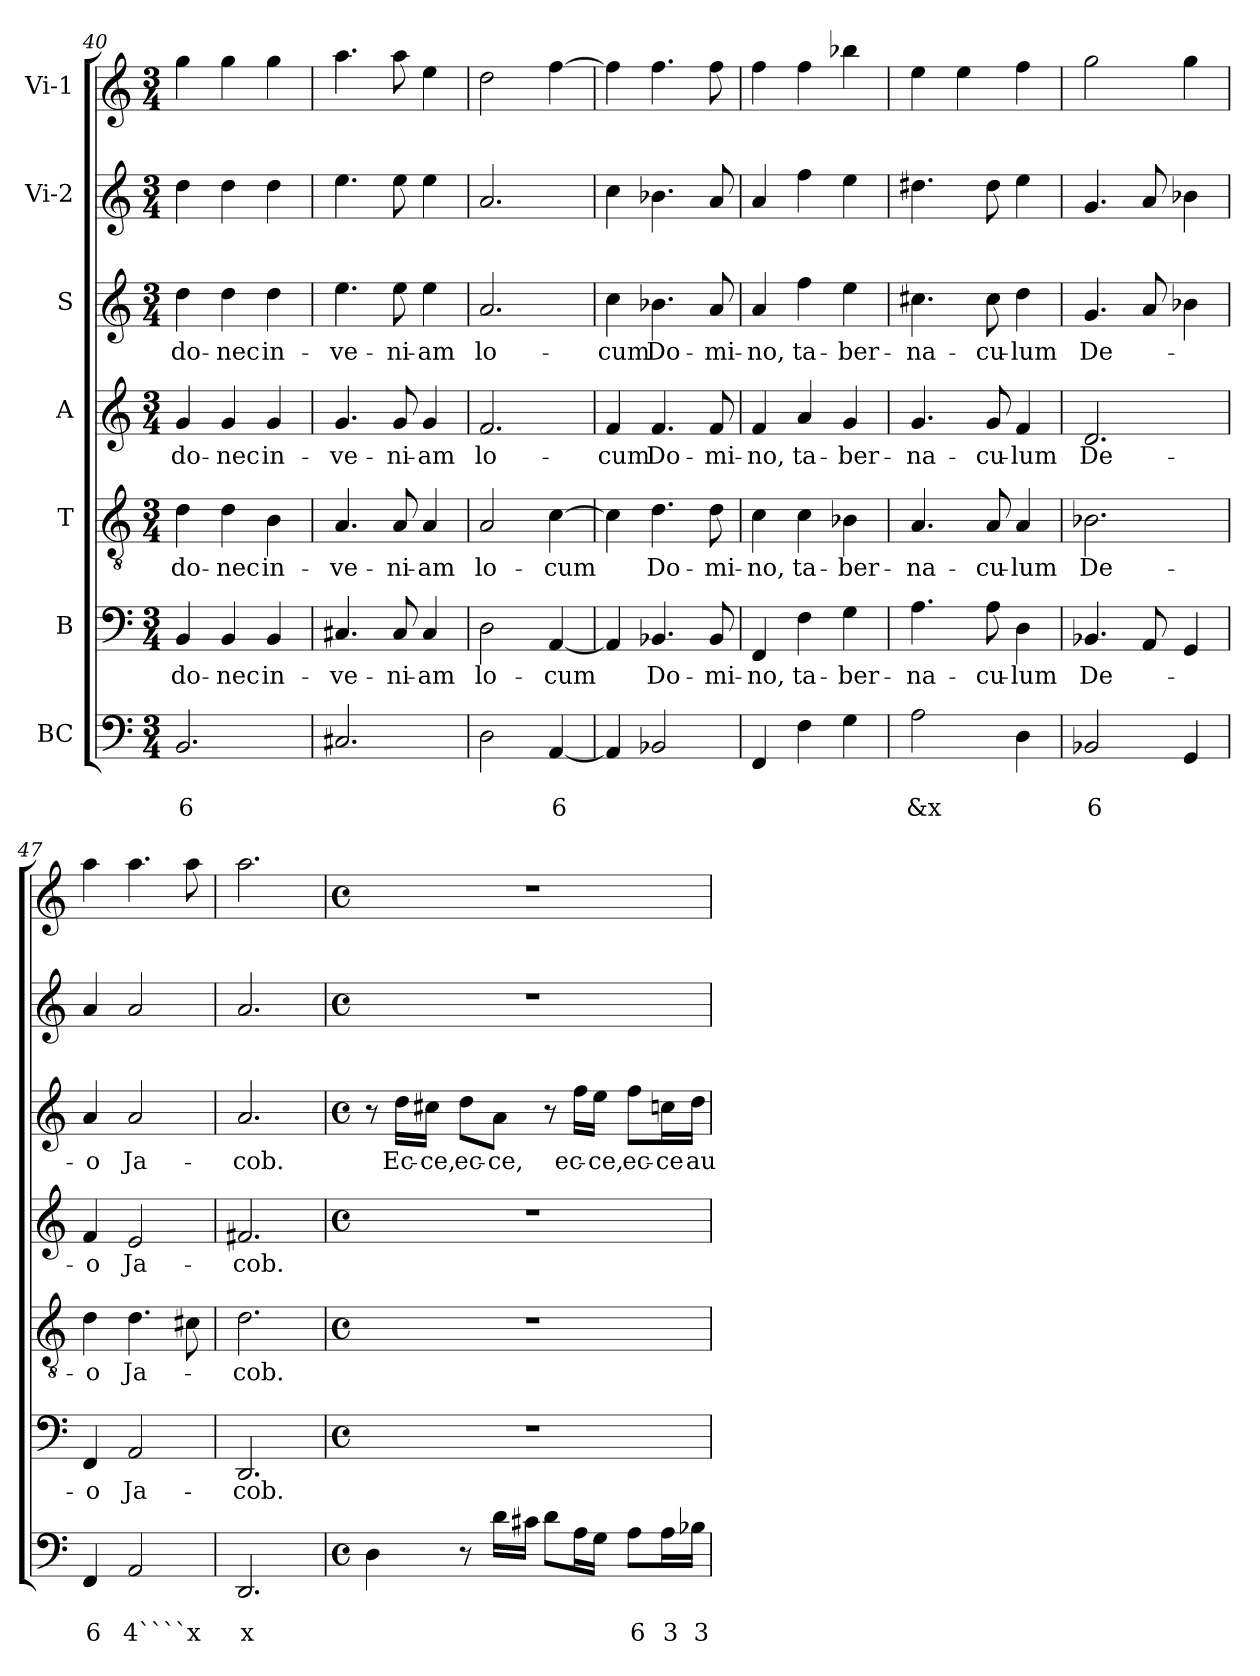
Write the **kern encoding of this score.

**kern	**text	**text	**kern	**text	**kern	**text	**kern	**text	**kern	**text	**kern	**kern
*part7	*part7	*part7	*part6	*part6	*part5	*part5	*part4	*part4	*part3	*part3	*part2	*part1
*staff7	*staff7	*staff7	*staff6	*staff6	*staff5	*staff5	*staff4	*staff4	*staff3	*staff3	*staff2	*staff1
*I"BC	*	*	*I"B	*	*I"T	*	*I"A	*	*I"S	*	*I"Vi-2	*I"Vi-1
*clefF4	*	*	*clefF4	*	*clefGv2	*	*clefG2	*	*clefG2	*	*clefG2	*clefG2
*k[]	*	*	*k[]	*	*k[]	*	*k[]	*	*k[]	*	*k[]	*k[]
*C:	*	*	*C:	*	*C:	*	*C:	*	*C:	*	*C:	*C:
*M3/4	*	*	*M3/4	*	*M3/4	*	*M3/4	*	*M3/4	*	*M3/4	*M3/4
=40	=40	=40	=40	=40	=40	=40	=40	=40	=40	=40	=40	=40
!	!	!LO:LY:b	!	!LO:LY:b	!	!LO:LY:b	!	!LO:LY:b	!	!LO:LY:b	!	!
2.BB/	.	6	4BB/	do-	4d\	do-	4g/	do-	4dd\	do-	4dd\	4gg\
!	!	!	!	!LO:LY:b	!	!LO:LY:b	!	!LO:LY:b	!	!LO:LY:b	!	!
.	.	.	4BB/	-nec	4d\	-nec	4g/	-nec	4dd\	-nec	4dd\	4gg\
!	!	!	!	!LO:LY:b	!	!LO:LY:b	!	!LO:LY:b	!	!LO:LY:b	!	!
.	.	.	4BB/	in-	4B\	in-	4g/	in-	4dd\	in-	4dd\	4gg\
!!LO:PB:g=z
=41	=41	=41	=41	=41	=41	=41	=41	=41	=41	=41	=41	=41
!	!	!	!	!LO:LY:b	!	!LO:LY:b	!	!LO:LY:b	!	!LO:LY:b	!	!
2.C#X/	.	.	4.C#X/	-ve-	4.A/	-ve-	4.g/	-ve-	4.ee\	-ve-	4.ee\	4.aa\
!	!	!	!	!LO:LY:b	!	!LO:LY:b	!	!LO:LY:b	!	!LO:LY:b	!	!
.	.	.	8C#/	-ni-	8A/	-ni-	8g/	-ni-	8ee\	-ni-	8ee\	8aa\
!	!	!	!	!LO:LY:b	!	!LO:LY:b	!	!LO:LY:b	!	!LO:LY:b	!	!
.	.	.	4C#/	-am	4A/	-am	4g/	-am	4ee\	-am	4ee\	4ee\
=42	=42	=42	=42	=42	=42	=42	=42	=42	=42	=42	=42	=42
!	!	!	!	!LO:LY:b	!	!LO:LY:b	!	!LO:LY:b	!	!LO:LY:b	!	!
2D\	.	.	2D\	lo-	2A/	lo-	2.f/	lo-	2.a/	lo-	2.a/	2dd\
!	!	!LO:LY:b	!	!LO:LY:b	!	!LO:LY:b	!	!	!	!	!	!
[4AA/	.	6	[4AA/	-cum	[4c\	-cum	.	.	.	.	.	[4ff\
=43	=43	=43	=43	=43	=43	=43	=43	=43	=43	=43	=43	=43
!	!	!	!	!	!	!	!	!LO:LY:b	!	!LO:LY:b	!	!
4AA/]	.	.	4AA/]	.	4c\]	.	4f/	-cum	4cc\	-cum	4cc\	4ff\]
!	!	!	!	!LO:LY:b	!	!LO:LY:b	!	!LO:LY:b	!	!LO:LY:b	!	!
2BB-X/	.	.	4.BB-X/	Do-	4.d\	Do-	4.f/	Do-	4.b-X\	Do-	4.b-X\	4.ff\
!	!	!	!	!LO:LY:b	!	!LO:LY:b	!	!LO:LY:b	!	!LO:LY:b	!	!
.	.	.	8BB-/	-mi-	8d\	-mi-	8f/	-mi-	8a/	-mi-	8a/	8ff\
=44	=44	=44	=44	=44	=44	=44	=44	=44	=44	=44	=44	=44
!	!	!	!	!LO:LY:b	!	!LO:LY:b	!	!LO:LY:b	!	!LO:LY:b	!	!
4FF/	.	.	4FF/	-no,	4c\	-no,	4f/	-no,	4a/	-no,	4a/	4ff\
!	!	!	!	!LO:LY:b	!	!LO:LY:b	!	!LO:LY:b	!	!LO:LY:b	!	!
4F\	.	.	4F\	ta-	4c\	ta-	4a/	ta-	4ff\	ta-	4ff\	4ff\
!	!	!	!	!LO:LY:b	!	!LO:LY:b	!	!LO:LY:b	!	!LO:LY:b	!	!
4G\	.	.	4G\	-ber-	4B-X\	-ber-	4g/	-ber-	4ee\	-ber-	4ee\	4bb-X\
=45	=45	=45	=45	=45	=45	=45	=45	=45	=45	=45	=45	=45
!	!	!LO:LY:b	!	!LO:LY:b	!	!LO:LY:b	!	!LO:LY:b	!	!LO:LY:b	!	!
2A\	.	&x	4.A\	-na-	4.A/	-na-	4.g/	-na-	4.cc#X\	-na-	4.dd#X\	4ee\
.	.	.	.	.	.	.	.	.	.	.	.	4ee\
!	!	!	!	!LO:LY:b	!	!LO:LY:b	!	!LO:LY:b	!	!LO:LY:b	!	!
.	.	.	8A\	-cu-	8A/	-cu-	8g/	-cu-	8cc#\	-cu-	8dd#\	.
!	!	!	!	!LO:LY:b	!	!LO:LY:b	!	!LO:LY:b	!	!LO:LY:b	!	!
4D\	.	.	4D\	-lum	4A/	-lum	4f/	-lum	4dd\	-lum	4ee\	4ff\
=46	=46	=46	=46	=46	=46	=46	=46	=46	=46	=46	=46	=46
!	!	!LO:LY:b	!	!LO:LY:b	!	!LO:LY:b	!	!LO:LY:b	!	!LO:LY:b	!	!
2BB-X/	.	6	4.BB-X/	De-	2.B-X\	De-	2.d/	De-	4.g/	De-	4.g/	2gg\
.	.	.	8AA/	.	.	.	.	.	8a/	.	8a/	.
4GG/	.	.	4GG/	.	.	.	.	.	4b-X\	.	4b-X\	4gg\
=47	=47	=47	=47	=47	=47	=47	=47	=47	=47	=47	=47	=47
!	!	!LO:LY:b	!	!LO:LY:b	!	!LO:LY:b	!	!LO:LY:b	!	!LO:LY:b	!	!
4FF/	.	6	4FF/	-o	4d\	-o	4f/	-o	4a/	-o	4a/	4aa\
!	!	!LO:LY:b	!	!LO:LY:b	!	!LO:LY:b	!	!LO:LY:b	!	!LO:LY:b	!	!
2AA/	.	4````x	2AA/	Ja-	4.d\	Ja-	2e/	Ja-	2a/	Ja-	2a/	4.aa\
.	.	.	.	.	8c#X\	.	.	.	.	.	.	8aa\
=48	=48	=48	=48	=48	=48	=48	=48	=48	=48	=48	=48	=48
!	!	!LO:LY:b	!	!LO:LY:b	!	!LO:LY:b	!	!LO:LY:b	!	!LO:LY:b	!	!
2.DD/	.	x	2.DD/	-cob.	2.d\	-cob.	2.f#X/	-cob.	2.a/	-cob.	2.a/	2.aa\
!!LO:LB:g=z
=49	=49	=49	=49	=49	=49	=49	=49	=49	=49	=49	=49	=49
*M4/4	*	*	*M4/4	*	*M4/4	*	*M4/4	*	*M4/4	*	*M4/4	*M4/4
*met(c)	*	*	*met(c)	*	*met(c)	*	*met(c)	*	*met(c)	*	*met(c)	*met(c)
4D\	.	.	1r	.	1r	.	1r	.	8r	.	1r	1r
!	!	!	!	!	!	!	!	!	!	!LO:LY:b	!	!
.	.	.	.	.	.	.	.	.	16dd\LL	Ec-	.	.
!	!	!	!	!	!	!	!	!	!	!LO:LY:b	!	!
.	.	.	.	.	.	.	.	.	16cc#X\JJ	-ce,	.	.
!	!	!	!	!	!	!	!	!	!	!LO:LY:b	!	!
8r	.	.	.	.	.	.	.	.	8dd\L	ec-	.	.
!	!	!	!	!	!	!	!	!	!	!LO:LY:b	!	!
16d\LL	.	.	.	.	.	.	.	.	8a\J	-ce,	.	.
16c#X\JJ	.	.	.	.	.	.	.	.	.	.	.	.
8d\L	.	.	.	.	.	.	.	.	8r	.	.	.
!	!	!	!	!	!	!	!	!	!	!LO:LY:b	!	!
16A\L	.	.	.	.	.	.	.	.	16ff\LL	ec-	.	.
!	!	!	!	!	!	!	!	!	!	!LO:LY:b	!	!
16G\JJ	.	.	.	.	.	.	.	.	16ee\JJ	-ce,	.	.
!	!	!LO:LY:b	!	!	!	!	!	!	!	!LO:LY:b	!	!
8A\L	.	6	.	.	.	.	.	.	8ff\L	ec-	.	.
!	!	!LO:LY:b	!	!	!	!	!	!	!	!LO:LY:b	!	!
16A\L	.	3	.	.	.	.	.	.	16ccn\L	-ce	.	.
!	!	!LO:LY:b	!	!	!	!	!	!	!	!LO:LY:b	!	!
16B-X\JJ	.	3	.	.	.	.	.	.	16dd\JJ	au-	.	.
=	=	=	=	=	=	=	=	=	=	=	=	=
*-	*-	*-	*-	*-	*-	*-	*-	*-	*-	*-	*-	*-
